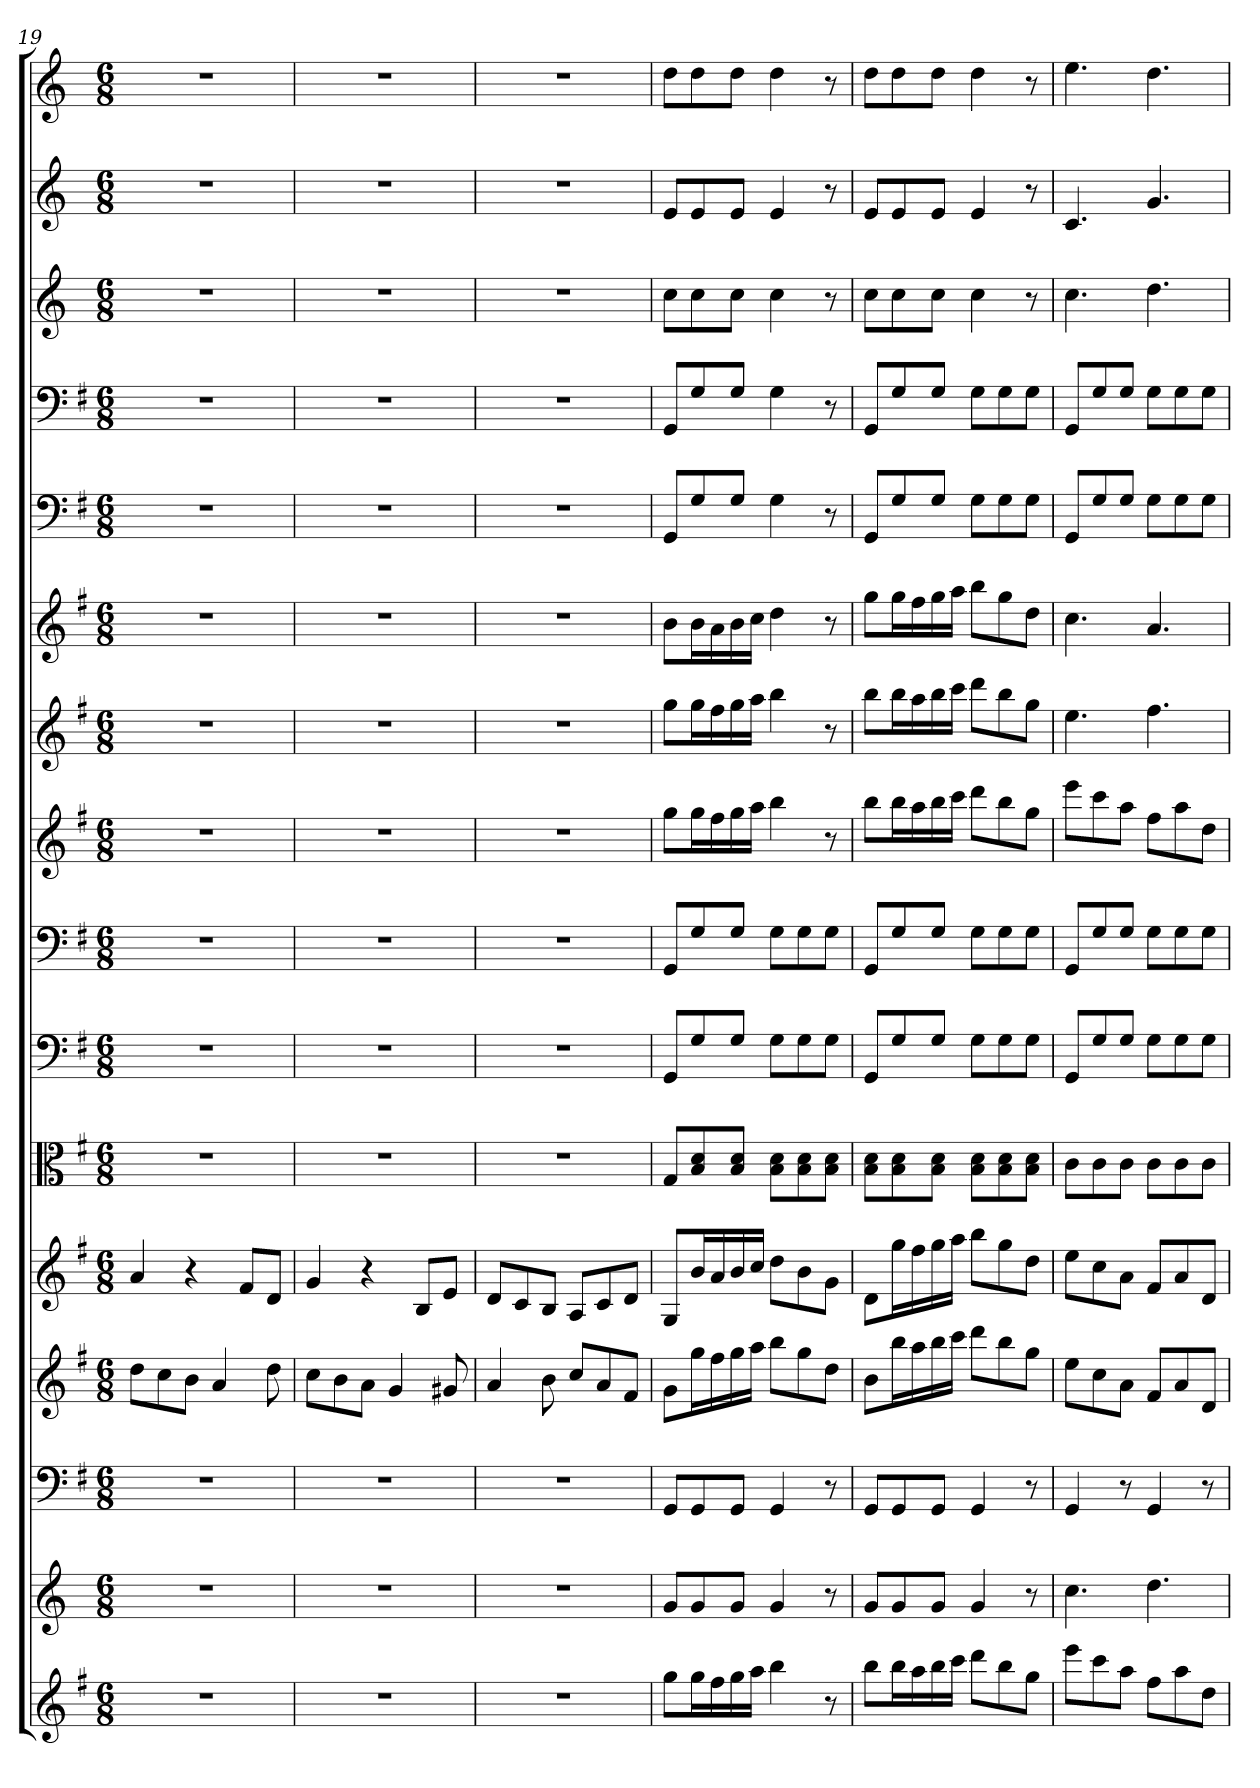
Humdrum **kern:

**kern	**kern	**kern	**kern	**kern	**kern	**kern	**kern	**kern	**kern	**kern	**kern	**kern	**kern	**kern	**kern
*part16	*part15	*part14	*part13	*part12	*part11	*part10	*part9	*part8	*part7	*part6	*part5	*part4	*part3	*part2	*part1
*staff16	*staff15	*staff14	*staff13	*staff12	*staff11	*staff10	*staff9	*staff8	*staff7	*staff6	*staff5	*staff4	*staff3	*staff2	*staff1
*	*	*clefF4	*	*	*clefC3	*clefF4	*clefF4	*	*	*	*clefF4	*clefF4	*	*	*
*k[f#]	*k[]	*k[f#]	*k[f#]	*k[f#]	*k[f#]	*k[f#]	*k[f#]	*k[f#]	*k[f#]	*k[f#]	*k[f#]	*k[f#]	*k[]	*k[]	*k[]
*M6/8	*M6/8	*M6/8	*M6/8	*M6/8	*M6/8	*M6/8	*M6/8	*M6/8	*M6/8	*M6/8	*M6/8	*M6/8	*M6/8	*M6/8	*M6/8
=19	=19	=19	=19	=19	=19	=19	=19	=19	=19	=19	=19	=19	=19	=19	=19
2.r	2.r	2.r	8ddL	4a	2.r	2.r	2.r	2.r	2.r	2.r	2.r	2.r	2.r	2.r	2.r
.	.	.	8cc	.	.	.	.	.	.	.	.	.	.	.	.
.	.	.	8bJ	4r	.	.	.	.	.	.	.	.	.	.	.
.	.	.	4a	.	.	.	.	.	.	.	.	.	.	.	.
.	.	.	.	8f#L	.	.	.	.	.	.	.	.	.	.	.
.	.	.	8dd	8dJ	.	.	.	.	.	.	.	.	.	.	.
=20	=20	=20	=20	=20	=20	=20	=20	=20	=20	=20	=20	=20	=20	=20	=20
2.r	2.r	2.r	8ccL	4g	2.r	2.r	2.r	2.r	2.r	2.r	2.r	2.r	2.r	2.r	2.r
.	.	.	8b	.	.	.	.	.	.	.	.	.	.	.	.
.	.	.	8aJ	4r	.	.	.	.	.	.	.	.	.	.	.
.	.	.	4g	.	.	.	.	.	.	.	.	.	.	.	.
.	.	.	.	8BL	.	.	.	.	.	.	.	.	.	.	.
.	.	.	8g#X	8eJ	.	.	.	.	.	.	.	.	.	.	.
=21	=21	=21	=21	=21	=21	=21	=21	=21	=21	=21	=21	=21	=21	=21	=21
2.r	2.r	2.r	4a	8dL	2.r	2.r	2.r	2.r	2.r	2.r	2.r	2.r	2.r	2.r	2.r
.	.	.	.	8c	.	.	.	.	.	.	.	.	.	.	.
.	.	.	8b	8BJ	.	.	.	.	.	.	.	.	.	.	.
.	.	.	8ccL	8AL	.	.	.	.	.	.	.	.	.	.	.
.	.	.	8a	8c	.	.	.	.	.	.	.	.	.	.	.
.	.	.	8f#J	8dJ	.	.	.	.	.	.	.	.	.	.	.
=22	=22	=22	=22	=22	=22	=22	=22	=22	=22	=22	=22	=22	=22	=22	=22
8ggL	8gL	8GG/L	8gL	8GL	8G/L	8GG/L	8GG/L	8ggL	8ggL	8bL	8GG/L	8GG/L	8ccL	8eL	8ddL
16ggL	8g	8GG/	16ggL	16bL	8B/ 8d/	8G/	8G/	16ggL	16ggL	16bL	8G/	8G/	8cc	8e	8dd
16ff#	.	.	16ff#	16a	.	.	.	16ff#	16ff#	16a	.	.	.	.	.
16gg	8gJ	8GG/J	16gg	16b	8B/ 8d/J	8G/J	8G/J	16gg	16gg	16b	8G/J	8G/J	8ccJ	8eJ	8ddJ
16aaJJ	.	.	16aaJJ	16ccJJ	.	.	.	16aaJJ	16aaJJ	16ccJJ	.	.	.	.	.
4bb	4g	4GG	8bbL	8ddL	8B\ 8d\L	8G\L	8G\L	4bb	4bb	4dd	4G	4G	4cc	4e	4dd
.	.	.	8gg	8b	8B\ 8d\	8G\	8G\	.	.	.	.	.	.	.	.
8r	8r	8r	8ddJ	8gJ	8B\ 8d\J	8G\J	8G\J	8r	8r	8r	8r	8r	8r	8r	8r
=23	=23	=23	=23	=23	=23	=23	=23	=23	=23	=23	=23	=23	=23	=23	=23
8bbL	8gL	8GG/L	8bL	8dL	8B\ 8d\L	8GG/L	8GG/L	8bbL	8bbL	8ggL	8GG/L	8GG/L	8ccL	8eL	8ddL
16bbL	8g	8GG/	16bbL	16ggL	8B\ 8d\	8G/	8G/	16bbL	16bbL	16ggL	8G/	8G/	8cc	8e	8dd
16aa	.	.	16aa	16ff#	.	.	.	16aa	16aa	16ff#	.	.	.	.	.
16bb	8gJ	8GG/J	16bb	16gg	8B\ 8d\J	8G/J	8G/J	16bb	16bb	16gg	8G/J	8G/J	8ccJ	8eJ	8ddJ
16cccJJ	.	.	16cccJJ	16aaJJ	.	.	.	16cccJJ	16cccJJ	16aaJJ	.	.	.	.	.
8dddL	4g	4GG	8dddL	8bbL	8B\ 8d\L	8G\L	8G\L	8dddL	8dddL	8bbL	8G\L	8G\L	4cc	4e	4dd
8bb	.	.	8bb	8gg	8B\ 8d\	8G\	8G\	8bb	8bb	8gg	8G\	8G\	.	.	.
8ggJ	8r	8r	8ggJ	8ddJ	8B\ 8d\J	8G\J	8G\J	8ggJ	8ggJ	8ddJ	8G\J	8G\J	8r	8r	8r
=24	=24	=24	=24	=24	=24	=24	=24	=24	=24	=24	=24	=24	=24	=24	=24
8eeeL	4.cc	4GG	8eeL	8eeL	8c\L	8GG/L	8GG/L	8eeeL	4.ee	4.cc	8GG/L	8GG/L	4.cc	4.c	4.ee
8ccc	.	.	8cc	8cc	8c\	8G/	8G/	8ccc	.	.	8G/	8G/	.	.	.
8aaJ	.	8r	8aJ	8aJ	8c\J	8G/J	8G/J	8aaJ	.	.	8G/J	8G/J	.	.	.
8ff#L	4.dd	4GG	8f#L	8f#L	8c\L	8G\L	8G\L	8ff#L	4.ff#	4.a	8G\L	8G\L	4.dd	4.g	4.dd
8aa	.	.	8a	8a	8c\	8G\	8G\	8aa	.	.	8G\	8G\	.	.	.
8ddJ	.	8r	8dJ	8dJ	8c\J	8G\J	8G\J	8ddJ	.	.	8G\J	8G\J	.	.	.
=	=	=	=	=	=	=	=	=	=	=	=	=	=	=	=
*-	*-	*-	*-	*-	*-	*-	*-	*-	*-	*-	*-	*-	*-	*-	*-
